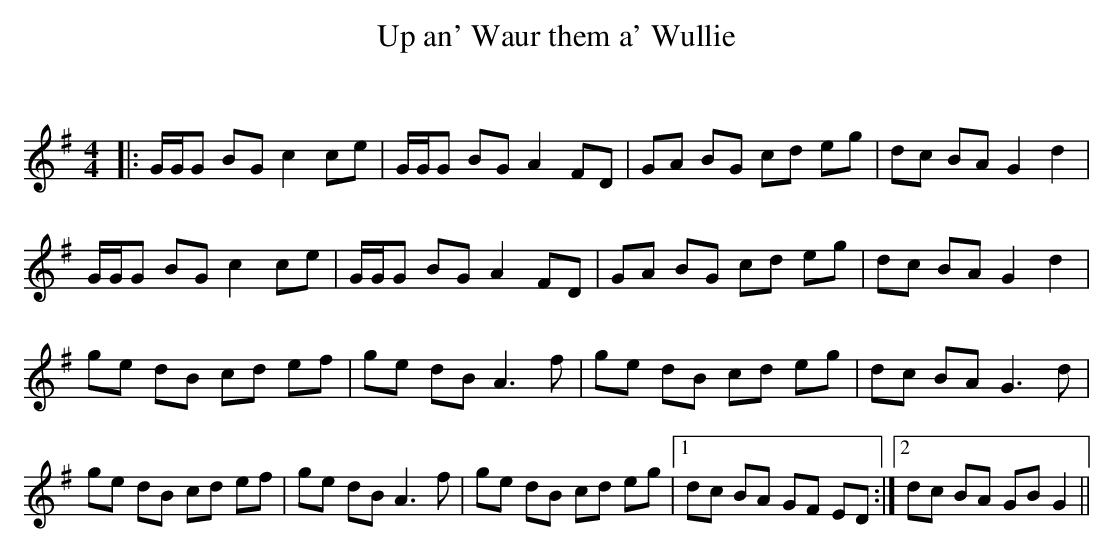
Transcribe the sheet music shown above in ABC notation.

X:1
T: Up an' Waur them a' Wullie
C:
Q: 232
K:G
M:4/4
L:1/8
|:G1/2G1/2G BG c2 ce|G1/2G1/2G BG A2 FD|GA BG cd eg|dc BA G2 d2|
G1/2G1/2G BG c2 ce|G1/2G1/2G BG A2 FD|GA BG cd eg|dc BA G2 d2|
ge dB cd ef|ge dB A3f|ge dB cd eg|dc BA G3d|
ge dB cd ef|ge dB A3f|ge dB cd eg|1dc BA GF ED:|2dc BA GB G2||
